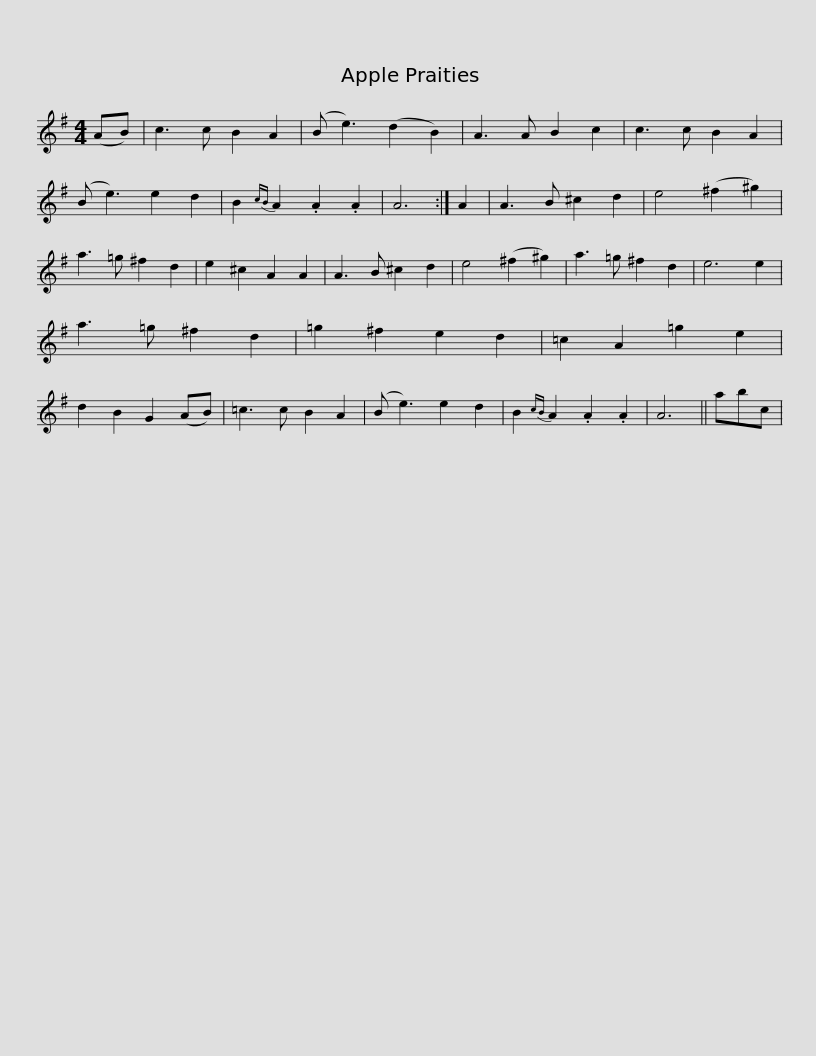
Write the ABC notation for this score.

X:1
L:1/8
M:4/4
I:linebreak $
K:G
V:1 treble
V:1
 (AB) | c3 c B2 A2 | (B e3) (d2 B2) | A3 A B2 c2 | c3 c B2 A2 | %5
 (B e3) e2 d2 | B2{cB} A2 .A2 .A2 | A6 :| A2 | A3 B ^c2 d2 |$ %10
 e4 (^f2 ^g2) | a3 =g ^f2 d2 | e2 ^c2 A2 A2 | A3 B ^c2 d2 | e4 (^f2 ^g2) | %15
 a3 =g ^f2 d2 | e6 e2 | a3 =g ^f2 d2 |$ =g2 ^f2 e2 d2 | =c2 A2 =g2 e2 | %20
 d2 B2 G2 (AB) | =c3 c B2 A2 | (B e3) e2 d2 | B2{cB} A2 .A2 .A2 | A6 || %25
 abc | %26
